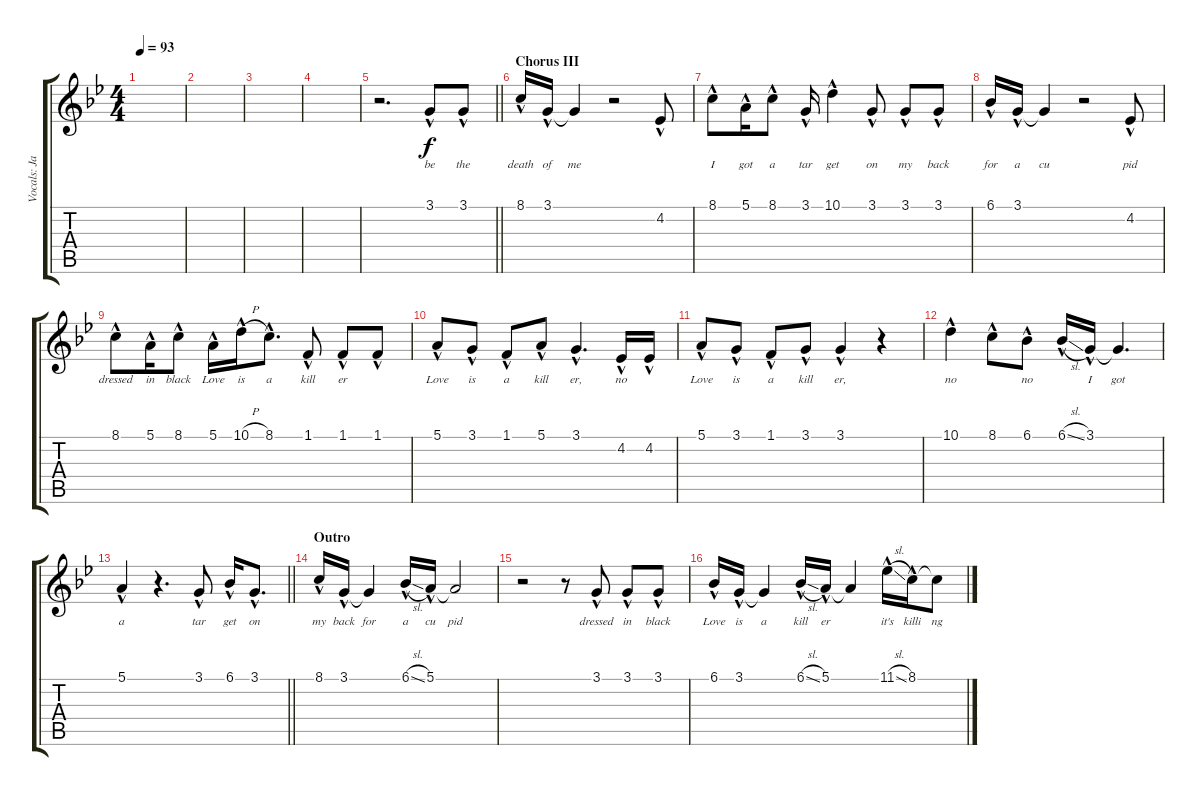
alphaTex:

\track ("Vocals: Janet" "Vocals: Ja") {instrument lead2sawtooth}
\staff {score tabs}
\tuning (E4 B3 G3 D3 A2 E2) {hide}
\ts (4 4)
\tempo 93
\clef g2
\ks bb
|
|
|
|
\barLineRight lightlight
r.2{d} 3.1{hac}.8{lyrics (0 "be") lyrics (1 "") lyrics (2 "") lyrics (3 "") lyrics (4 "")} 3.1{hac}.8{lyrics (0 "the") lyrics (1 "") lyrics (2 "") lyrics (3 "") lyrics (4 "")} |
\section ("" "Chorus III")
8.1{hac}.16{lyrics (0 "death") lyrics (1 "") lyrics (2 "") lyrics (3 "") lyrics (4 "")} 3.1{hac}.16{lyrics (0 "of") lyrics (1 "") lyrics (2 "") lyrics (3 "") lyrics (4 "")} 3.1{t}.4{lyrics (0 "me") lyrics (1 "") lyrics (2 "") lyrics (3 "") lyrics (4 "")} r.2 4.2{hac}.8{lyrics (0 "") lyrics (1 "") lyrics (2 "") lyrics (3 "") lyrics (4 "")} |
8.1{hac}.8{lyrics (0 "I") lyrics (1 "") lyrics (2 "") lyrics (3 "") lyrics (4 "")} 5.1{hac}.16{lyrics (0 "got") lyrics (1 "") lyrics (2 "") lyrics (3 "") lyrics (4 "")} 8.1{hac}.8{lyrics (0 "a") lyrics (1 "") lyrics (2 "") lyrics (3 "") lyrics (4 "")} 3.1{hac}.16{lyrics (0 "tar") lyrics (1 "") lyrics (2 "") lyrics (3 "") lyrics (4 "")} 10.1{hac}.4{lyrics (0 "get") lyrics (1 "") lyrics (2 "") lyrics (3 "") lyrics (4 "")} 3.1{hac}.8{lyrics (0 "on") lyrics (1 "") lyrics (2 "") lyrics (3 "") lyrics (4 "")} 3.1{hac}.8{lyrics (0 "my") lyrics (1 "") lyrics (2 "") lyrics (3 "") lyrics (4 "")} 3.1{hac}.8{lyrics (0 "back") lyrics (1 "") lyrics (2 "") lyrics (3 "") lyrics (4 "")} |
6.1{hac}.16{lyrics (0 "for") lyrics (1 "") lyrics (2 "") lyrics (3 "") lyrics (4 "")} 3.1{hac}.16{lyrics (0 "a") lyrics (1 "") lyrics (2 "") lyrics (3 "") lyrics (4 "")} 3.1{t}.4{lyrics (0 "cu") lyrics (1 "") lyrics (2 "") lyrics (3 "") lyrics (4 "")} r.2 4.2{hac}.8{lyrics (0 "pid") lyrics (1 "") lyrics (2 "") lyrics (3 "") lyrics (4 "")} |
8.1{hac}.8{lyrics (0 "dressed") lyrics (1 "") lyrics (2 "") lyrics (3 "") lyrics (4 "")} 5.1{hac}.16{lyrics (0 "in") lyrics (1 "") lyrics (2 "") lyrics (3 "") lyrics (4 "")} 8.1{hac}.8{lyrics (0 "black") lyrics (1 "") lyrics (2 "") lyrics (3 "") lyrics (4 "")} 5.1{hac}.16{lyrics (0 "Love") lyrics (1 "") lyrics (2 "") lyrics (3 "") lyrics (4 "")} 10.1{h hac}.16{lyrics (0 "is") lyrics (1 "") lyrics (2 "") lyrics (3 "") lyrics (4 "")} 8.1{hac}.8{d lyrics (0 "a") lyrics (1 "") lyrics (2 "") lyrics (3 "") lyrics (4 "")} 1.1{hac}.8{lyrics (0 "kill") lyrics (1 "") lyrics (2 "") lyrics (3 "") lyrics (4 "")} 1.1{hac}.8{lyrics (0 "er") lyrics (1 "") lyrics (2 "") lyrics (3 "") lyrics (4 "")} 1.1{hac}.8{lyrics (0 "") lyrics (1 "") lyrics (2 "") lyrics (3 "") lyrics (4 "")} |
5.1{hac}.8{lyrics (0 "Love") lyrics (1 "") lyrics (2 "") lyrics (3 "") lyrics (4 "")} 3.1{hac}.8{lyrics (0 "is") lyrics (1 "") lyrics (2 "") lyrics (3 "") lyrics (4 "")} 1.1{hac}.8{lyrics (0 "a") lyrics (1 "") lyrics (2 "") lyrics (3 "") lyrics (4 "")} 5.1{hac}.8{lyrics (0 "kill") lyrics (1 "") lyrics (2 "") lyrics (3 "") lyrics (4 "")} 3.1{hac}.4{d lyrics (0 "er,") lyrics (1 "") lyrics (2 "") lyrics (3 "") lyrics (4 "")} 4.2{hac}.16{lyrics (0 "no") lyrics (1 "") lyrics (2 "") lyrics (3 "") lyrics (4 "")} 4.2{hac}.16{lyrics (0 "") lyrics (1 "") lyrics (2 "") lyrics (3 "") lyrics (4 "")} |
5.1{hac}.8{lyrics (0 "Love") lyrics (1 "") lyrics (2 "") lyrics (3 "") lyrics (4 "")} 3.1{hac}.8{lyrics (0 "is") lyrics (1 "") lyrics (2 "") lyrics (3 "") lyrics (4 "")} 1.1{hac}.8{lyrics (0 "a") lyrics (1 "") lyrics (2 "") lyrics (3 "") lyrics (4 "")} 3.1{hac}.8{lyrics (0 "kill") lyrics (1 "") lyrics (2 "") lyrics (3 "") lyrics (4 "")} 3.1{hac}.4{lyrics (0 "er,") lyrics (1 "") lyrics (2 "") lyrics (3 "") lyrics (4 "")} r.4 |
10.1{hac}.4{lyrics (0 "no") lyrics (1 "") lyrics (2 "") lyrics (3 "") lyrics (4 "")} 8.1{hac}.8{lyrics (0 "") lyrics (1 "") lyrics (2 "") lyrics (3 "") lyrics (4 "")} 6.1{hac}.8{lyrics (0 "no") lyrics (1 "") lyrics (2 "") lyrics (3 "") lyrics (4 "")} 6.1{sl hac}.16{lyrics (0 "") lyrics (1 "") lyrics (2 "") lyrics (3 "") lyrics (4 "")} 3.1{hac}.16{lyrics (0 "I") lyrics (1 "") lyrics (2 "") lyrics (3 "") lyrics (4 "")} 3.1{t}.4{d lyrics (0 "got") lyrics (1 "") lyrics (2 "") lyrics (3 "") lyrics (4 "")} |
\barLineRight lightlight
5.1{hac}.4{lyrics (0 "a") lyrics (1 "") lyrics (2 "") lyrics (3 "") lyrics (4 "")} r.4{d} 3.1{hac}.8{lyrics (0 "tar") lyrics (1 "") lyrics (2 "") lyrics (3 "") lyrics (4 "")} 6.1{hac}.16{lyrics (0 "get") lyrics (1 "") lyrics (2 "") lyrics (3 "") lyrics (4 "")} 3.1{hac}.8{d lyrics (0 "on") lyrics (1 "") lyrics (2 "") lyrics (3 "") lyrics (4 "")} |
\section ("" "Outro")
8.1{hac}.16{lyrics (0 "my") lyrics (1 "") lyrics (2 "") lyrics (3 "") lyrics (4 "")} 3.1{hac}.16{lyrics (0 "back") lyrics (1 "") lyrics (2 "") lyrics (3 "") lyrics (4 "")} 3.1{t}.4{lyrics (0 "for") lyrics (1 "") lyrics (2 "") lyrics (3 "") lyrics (4 "")} 6.1{sl hac}.16{lyrics (0 "a") lyrics (1 "") lyrics (2 "") lyrics (3 "") lyrics (4 "")} 5.1{hac}.16{lyrics (0 "cu") lyrics (1 "") lyrics (2 "") lyrics (3 "") lyrics (4 "")} 5.1{t}.2{lyrics (0 "pid") lyrics (1 "") lyrics (2 "") lyrics (3 "") lyrics (4 "")} |
r.2 r.8 3.1{hac}.8{lyrics (0 "dressed") lyrics (1 "") lyrics (2 "") lyrics (3 "") lyrics (4 "")} 3.1{hac}.8{lyrics (0 "in") lyrics (1 "") lyrics (2 "") lyrics (3 "") lyrics (4 "")} 3.1{hac}.8{lyrics (0 "black") lyrics (1 "") lyrics (2 "") lyrics (3 "") lyrics (4 "")} |
6.1{hac}.16{lyrics (0 "Love") lyrics (1 "") lyrics (2 "") lyrics (3 "") lyrics (4 "")} 3.1{hac}.16{lyrics (0 "is") lyrics (1 "") lyrics (2 "") lyrics (3 "") lyrics (4 "")} 3.1{t}.4{lyrics (0 "a") lyrics (1 "") lyrics (2 "") lyrics (3 "") lyrics (4 "")} 6.1{sl hac}.16{lyrics (0 "kill") lyrics (1 "") lyrics (2 "") lyrics (3 "") lyrics (4 "")} 5.1{hac}.16{lyrics (0 "er") lyrics (1 "") lyrics (2 "") lyrics (3 "") lyrics (4 "")} 5.1{t}.4{lyrics (0 "") lyrics (1 "") lyrics (2 "") lyrics (3 "") lyrics (4 "")} 11.1{sl hac}.16{lyrics (0 "it's") lyrics (1 "") lyrics (2 "") lyrics (3 "") lyrics (4 "")} 8.1{hac}.16{lyrics (0 "killi") lyrics (1 "") lyrics (2 "") lyrics (3 "") lyrics (4 "")} 8.1{t}.8{lyrics (0 "ng") lyrics (1 "") lyrics (2 "") lyrics (3 "") lyrics (4 "")}
